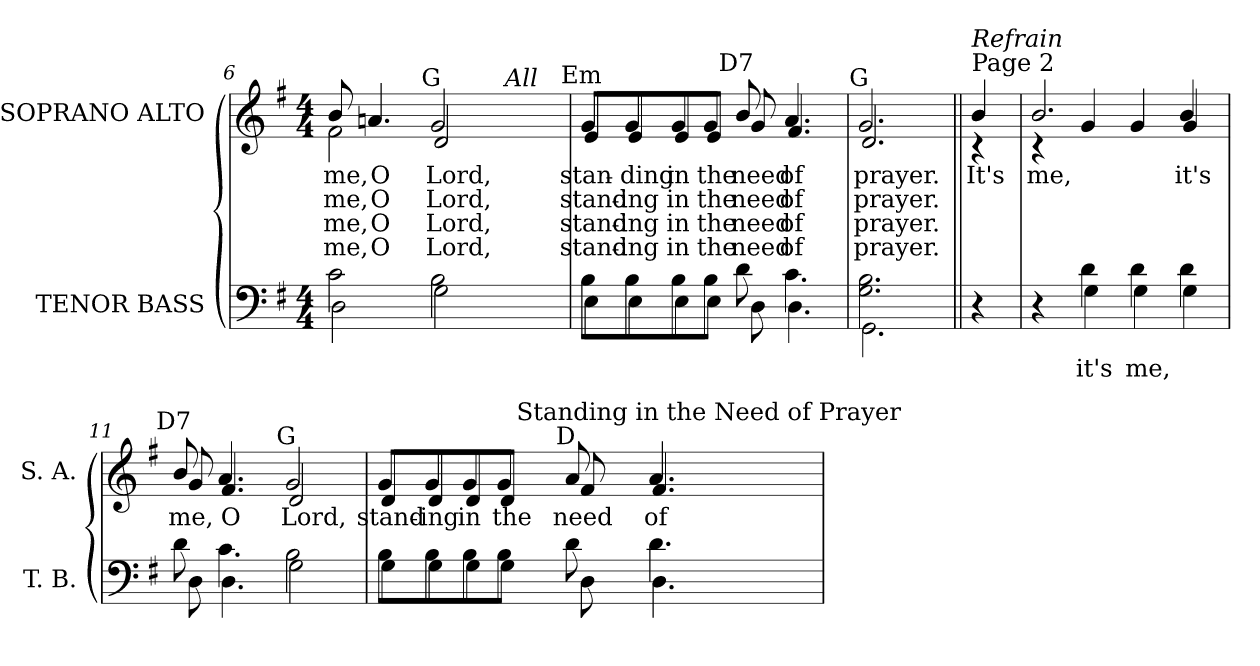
**kern	**text	**kern	**text	**text	**text	**text
*part2	*part2	*part1	*part1	*part1	*part1	*part1
*staff2	*staff2	*staff1	*staff1	*staff1	*staff1	*staff1
*I"TENOR BASS	*	*I"SOPRANO ALTO	*	*	*	*
*I'T. B.	*	*I'S. A.	*	*	*	*
*clefF4	*	*clefG2	*	*	*	*
*k[f#]	*	*k[f#]	*	*	*	*
*G:	*	*G:	*	*	*	*
*M4/4	*	*M4/4	*	*	*	*
=6	=6	=6	=6	=6	=6	=6
*^	*	*	*	*	*	*
!	!	!	!LO:TX:a:cj:t=D7	!	!	!	!
!	!	!	!	!LO:LY:b:color=#000000	!LO:LY:b:color=#000000	!LO:LY:b:color=#000000	!LO:LY:b:color=#000000
*	*	*	*^	*	*	*	*
*	*	*	*	*^	*	*	*	*
2ci\	2Di\	.	8bi/	2f#i\	2ryy	me,	me,	me,	me,
!	!	!	!	!	!	!LO:LY:b:color=#000000	!LO:LY:b:color=#000000	!LO:LY:b:color=#000000	!LO:LY:b:color=#000000
.	.	.	4.ani/	.	.	O	O	O	O
!	!	!	!LO:TX:a:cj:t=G	!	!	!	!	!	!
!	!	!	!	!	!	!LO:LY:b:color=#000000	!LO:LY:b:color=#000000	!LO:LY:b:color=#000000	!LO:LY:b:color=#000000
2Bi\	2Gi\	.	2gi/	2di/	4ryy	Lord,	Lord,	Lord,	Lord,
.	.	.	.	.	32ryy	.	.	.	.
.	.	.	.	.	128ryy	.	.	.	.
.	.	.	.	.	256ryy	.	.	.	.
.	.	.	.	.	1024ryy	.	.	.	.
!	!	!	!	!	!LO:TX:a:i:t=All	!	!	!	!
.	.	.	.	.	8ryy	.	.	.	.
.	.	.	.	.	16ryy	.	.	.	.
.	.	.	.	.	64ryy	.	.	.	.
.	.	.	.	.	512.ryy	.	.	.	.
*	*	*	*v	*v	*v	*	*	*	*
=7	=7	=7	=7	=7	=7	=7	=7
*	*	*	*^	*	*	*	*
*	*	*	*	*^	*	*	*	*
!	!	!	!LO:TX:a:cj:t=Em	!	!	!	!	!	!
!	!	!	!	!	!	!LO:LY:b:color=#000000	!LO:LY:b:color=#000000	!LO:LY:b:color=#000000	!LO:LY:b:color=#000000
*	*	*	*	*v	*v	*	*	*	*
8Bi\L	8Ei\L	.	8gi/L	8ei/L	stan-	stand-	stand-	stand-
!	!	!	!	!	!LO:LY:b:color=#000000	!LO:LY:b:color=#000000	!LO:LY:b:color=#000000	!LO:LY:b:color=#000000
8Bi\	8Ei\	.	8gi/	8ei/	-ding	-ing	-ing	-ing
!	!	!	!	!	!LO:LY:b:color=#000000	!LO:LY:b:color=#000000	!LO:LY:b:color=#000000	!LO:LY:b:color=#000000
8Bi\	8Ei\	.	8gi/	8ei/	in	in	in	in
!	!	!	!	!	!LO:LY:b:color=#000000	!LO:LY:b:color=#000000	!LO:LY:b:color=#000000	!LO:LY:b:color=#000000
8Bi\J	8Ei\J	.	8gi/J	8ei/J	the	the	the	the
!	!	!	!LO:TX:a:cj:t=D7	!	!	!	!	!
!	!	!	!	!	!LO:LY:b:color=#000000	!LO:LY:b:color=#000000	!LO:LY:b:color=#000000	!LO:LY:b:color=#000000
8di\	8Di\	.	8bi/	8gi/	need	need	need	need
!	!	!	!	!	!LO:LY:b:color=#000000	!LO:LY:b:color=#000000	!LO:LY:b:color=#000000	!LO:LY:b:color=#000000
4.ci\	4.Di\	.	4.ai/	4.f#i/	of	of	of	of
=8	=8	=8	=8	=8	=8	=8	=8	=8
!	!	!	!LO:TX:a:cj:t=G	!	!	!	!	!
!	!	!	!	!	!LO:LY:b:color=#000000	!LO:LY:b:color=#000000	!LO:LY:b:color=#000000	!LO:LY:b:color=#000000
2.Gi\ 2.Bi	2.GGi\	.	2.gi/	2.di/	prayer.	prayer.	prayer.	prayer.
*v	*v	*	*	*	*	*	*	*
!!LO:PB:g=z	!!
=9||	=9||	=9||	=9||	=9||	=9||	=9||	=9||
*^	*	*	*	*	*	*	*
!	!	!	!LO:TX:a:t=Page 2	!	!	!	!	!
!	!	!	!LO:TX:a:i:t=Refrain	!	!	!	!	!
!	!	!	!	!	!LO:LY:b:color=#000000	!	!	!
*v	*v	*	*	*	*	*	*	*
4r	.	4bi/	4r	It's	.	.	.
=10	=10	=10	=10	=10	=10	=10	=10
*^	*	*	*	*	*	*	*
!	!	!	!	!	!LO:LY:b:color=#000000	!	!	!
4r	4ryy	.	2.bi/	4r	me,	.	.	.
!	!	!LO:LY:a:color=#000000	!	!	!	!	!	!
4di\	4Gi\	it's	.	4gi/	.	.	.	.
!	!	!LO:LY:a:color=#000000	!	!	!	!	!	!
4di\	4Gi\	me,	.	4gi/	.	.	.	.
!	!	!	!	!	!LO:LY:b:color=#000000	!	!	!
4di\	4Gi\	.	4bi/	4gi/	it's	.	.	.
=11	=11	=11	=11	=11	=11	=11	=11	=11
!	!	!	!LO:TX:a:cj:t=D7	!	!	!	!	!
!	!	!	!	!	!LO:LY:b:color=#000000	!	!	!
8di\	8Di\	.	8bi/	8gi/	me,	.	.	.
!	!	!	!	!	!LO:LY:b:color=#000000	!	!	!
4.ci\	4.Di\	.	4.ai/	4.f#i/	O	.	.	.
!	!	!	!LO:TX:a:cj:t=G	!	!	!	!	!
!	!	!	!	!	!LO:LY:b:color=#000000	!	!	!
2Bi\	2Gi\	.	2gi/	2di/	Lord,	.	.	.
*	*	*	*v	*v	*	*	*	*
=12	=12	=12	=12	=12	=12	=12	=12
*	*	*	*^	*	*	*	*
!	!	!	!	!	!LO:LY:b:color=#000000	!	!	!
*	*	*	*	*^	*	*	*	*
8Bi\L	8Gi\L	.	8gi/L	8di/L	4ryy	stand-	.	.	.
!	!	!	!	!	!	!LO:LY:b:color=#000000	!	!	!
8Bi\	8Gi\	.	8gi/	8di/	.	-ing	.	.	.
!	!	!	!	!	!	!LO:LY:b:color=#000000	!	!	!
8Bi\	8Gi\	.	8gi/	8di/	8ryy	in	.	.	.
!	!	!	!	!	!	!LO:LY:b:color=#000000	!	!	!
8Bi\J	8Gi\J	.	8gi/J	8di/J	32.ryy	the	.	.	.
!	!	!	!	!	!LO:TX:a:t=Standing in the Need of Prayer	!	!	!	!
.	.	.	.	.	2ryy	.	.	.	.
!	!	!	!LO:TX:a:cj:t=D	!	!	!	!	!	!
!	!	!	!	!	!	!LO:LY:b:color=#000000	!	!	!
8di\	8Di\	.	8ai/	8f#i/	.	need	.	.	.
!	!	!	!	!	!	!LO:LY:b:color=#000000	!	!	!
4.di\	4.Di\	.	4.ai/	4.f#i/	.	of	.	.	.
.	.	.	.	.	16ryy	.	.	.	.
.	.	.	.	.	64ryy	.	.	.	.
*v	*v	*	*	*	*	*	*	*	*
*	*	*v	*v	*v	*	*	*	*
=	=	=	=	=	=	=
*-	*-	*-	*-	*-	*-	*-
